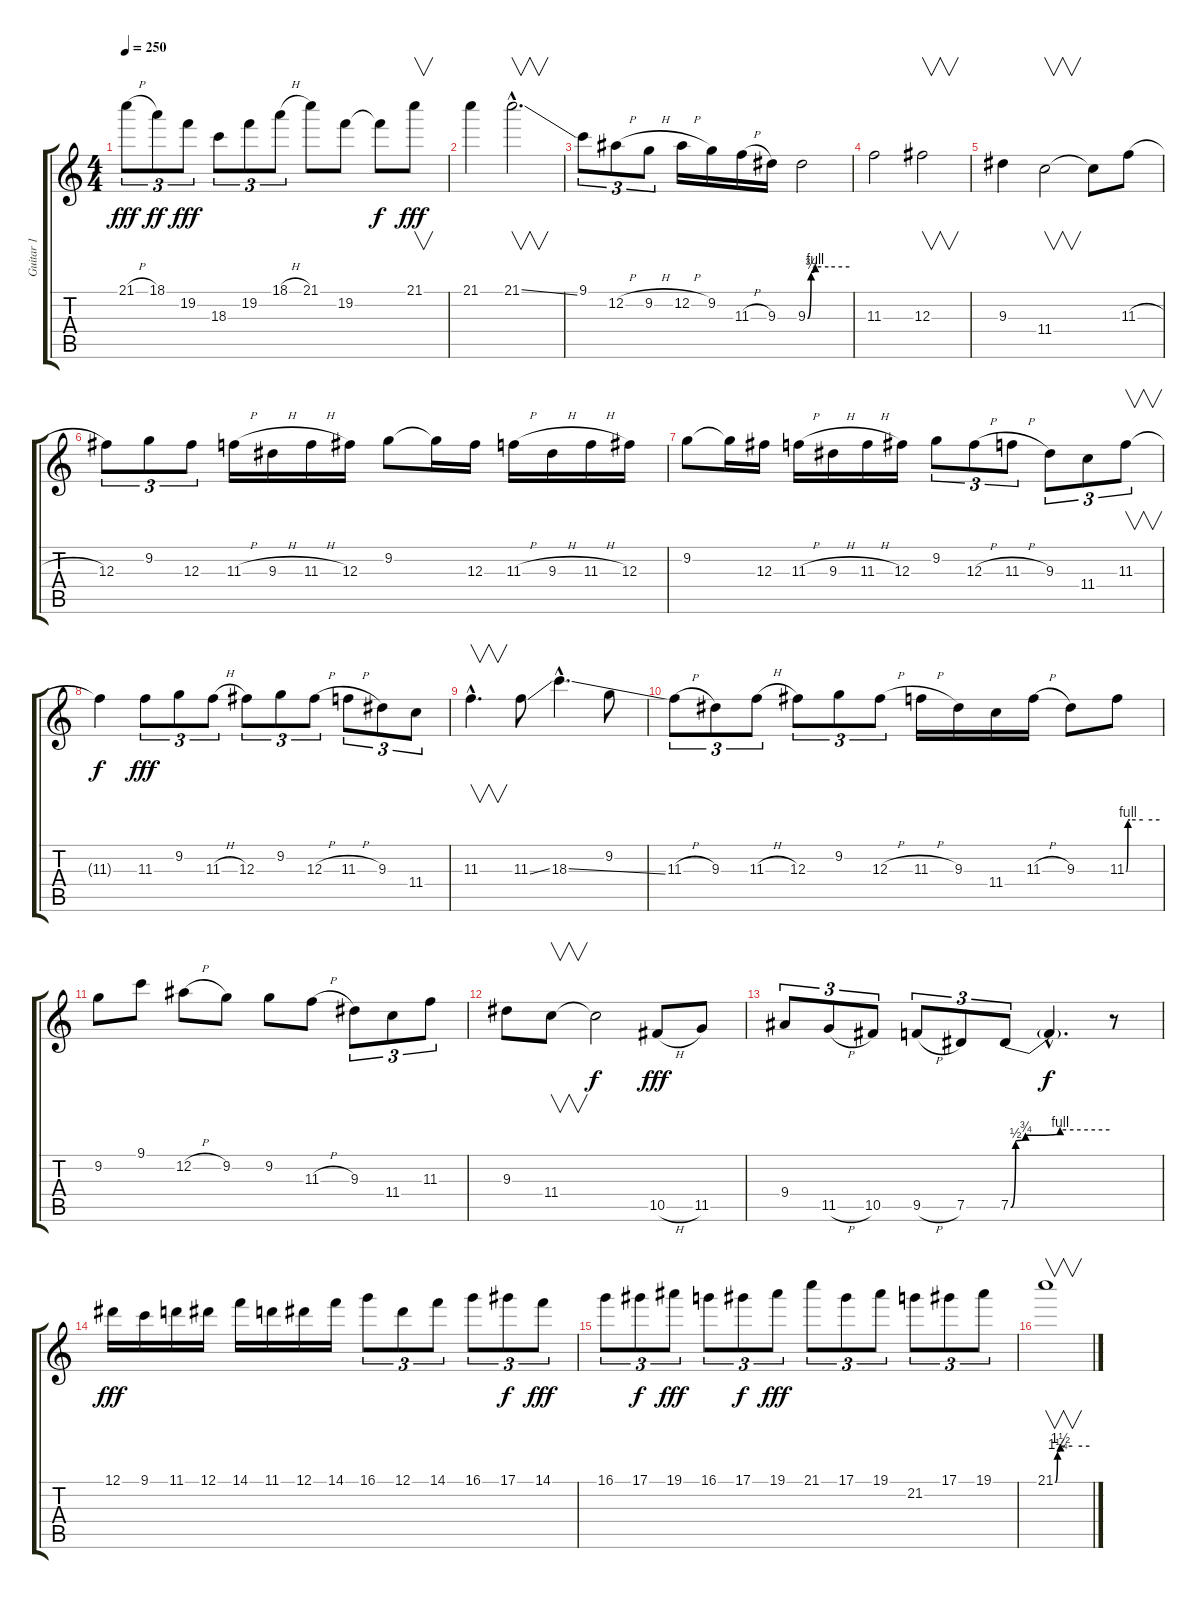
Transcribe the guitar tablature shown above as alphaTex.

\track ("Guitar 1" "Guitar 1") {instrument overdrivenguitar}
\staff {score tabs}
\tuning (Eb4 Bb3 Gb3 Db3 Ab2 Eb2) {hide}
\ts (4 4)
\tempo 250
\clef g2
\ks c
21.1{h}.8{tu (3 2) dy fff} 18.1.8{tu (3 2) dy ff} 19.2.8{tu (3 2) dy fff} 18.3.8{tu (3 2)} 19.2.8{tu (3 2)} 18.1{h}.8{tu (3 2)} 21.1.8 19.2.8 19.2{t}.8{dy f} 21.1.8{v dy fff} |
21.1.4 21.1{ss hac}.2{v d} |
9.1.8{tu (3 2)} 12.2{h}.8{tu (3 2)} 9.2{h}.8{tu (3 2)} 12.2{h}.16 9.2.16 11.3{h}.16 9.3.16 9.3{be (custom 0 0 5 3 11 4 30 4 60 4)}.2 |
11.3.2 12.3.2{v} |
9.3.4 11.4.2{v} 11.4{t}.8 11.3{h}.8 |
12.3.8{tu (3 2)} 9.2.8{tu (3 2)} 12.3.8{tu (3 2)} 11.3{h}.16 9.3{h}.16 11.3{h}.16 12.3.16 9.2.8 9.2{t}.16 12.3.16 11.3{h}.16 9.3{h}.16 11.3{h}.16 12.3.16 |
9.2.8 9.2{t}.16 12.3.16 11.3{h}.16 9.3{h}.16 11.3{h}.16 12.3.16 9.2.8{tu (3 2)} 12.3{h}.8{tu (3 2)} 11.3{h}.8{tu (3 2)} 9.3.8{tu (3 2)} 11.4.8{tu (3 2)} 11.3.8{v tu (3 2)} |
11.3{t}.4{dy f} 11.3.8{tu (3 2) dy fff} 9.2.8{tu (3 2)} 11.3{h}.8{tu (3 2)} 12.3.8{tu (3 2)} 9.2.8{tu (3 2)} 12.3{h}.8{tu (3 2)} 11.3{h}.8{tu (3 2)} 9.3.8{tu (3 2)} 11.4.8{tu (3 2)} |
11.3{hac}.4{v d} 11.3{ss}.8 18.3{ss hac}.4{d} 9.2.8 |
11.3{h}.8{tu (3 2)} 9.3.8{tu (3 2)} 11.3{h}.8{tu (3 2)} 12.3.8{tu (3 2)} 9.2.8{tu (3 2)} 12.3{h}.8{tu (3 2)} 11.3{h}.16 9.3.16 11.4.16 11.3{h}.16 9.3.8 11.3{be (custom 0 0 3 4 7 4 30 4 60 4)}.8 |
9.2.8 9.1.8 12.2{h}.8 9.2.8 9.2.8 11.3{h}.8 9.3.8{tu (3 2)} 11.4.8{tu (3 2)} 11.3.8{tu (3 2)} |
9.3.8 11.4.8{v} 11.4{t}.2{dy f} 10.5{h}.8{dy fff} 11.5.8 |
9.4.8{tu (3 2)} 11.5{h}.8{tu (3 2)} 10.5.8{tu (3 2)} 9.5{h}.8{tu (3 2)} 7.5.8{tu (3 2)} 7.5{be (custom 0 0 3 2 9 3 30 4 60 4)}.8{tu (3 2)} 7.5{hac t}.4{d dy f} r.8 |
12.1.16{dy fff} 9.1.16 11.1.16 12.1.16 14.1.16 11.1.16 12.1.16 14.1.16 16.1.8{tu (3 2)} 12.1.8{tu (3 2)} 14.1.8{tu (3 2)} 16.1.8{tu (3 2)} 17.1.8{tu (3 2) dy f} 14.1.8{tu (3 2) dy fff} |
16.1.8{tu (3 2)} 17.1.8{tu (3 2) dy f} 19.1.8{tu (3 2) dy fff} 16.1.8{tu (3 2)} 17.1.8{tu (3 2) dy f} 19.1.8{tu (3 2) dy fff} 21.1.8{tu (3 2)} 17.1.8{tu (3 2)} 19.1.8{tu (3 2)} 21.2.8{tu (3 2)} 17.1.8{tu (3 2)} 19.1.8{tu (3 2)} |
21.1{be (custom 0 0 4 5 9 6 30 6 60 6)}.1{v}
